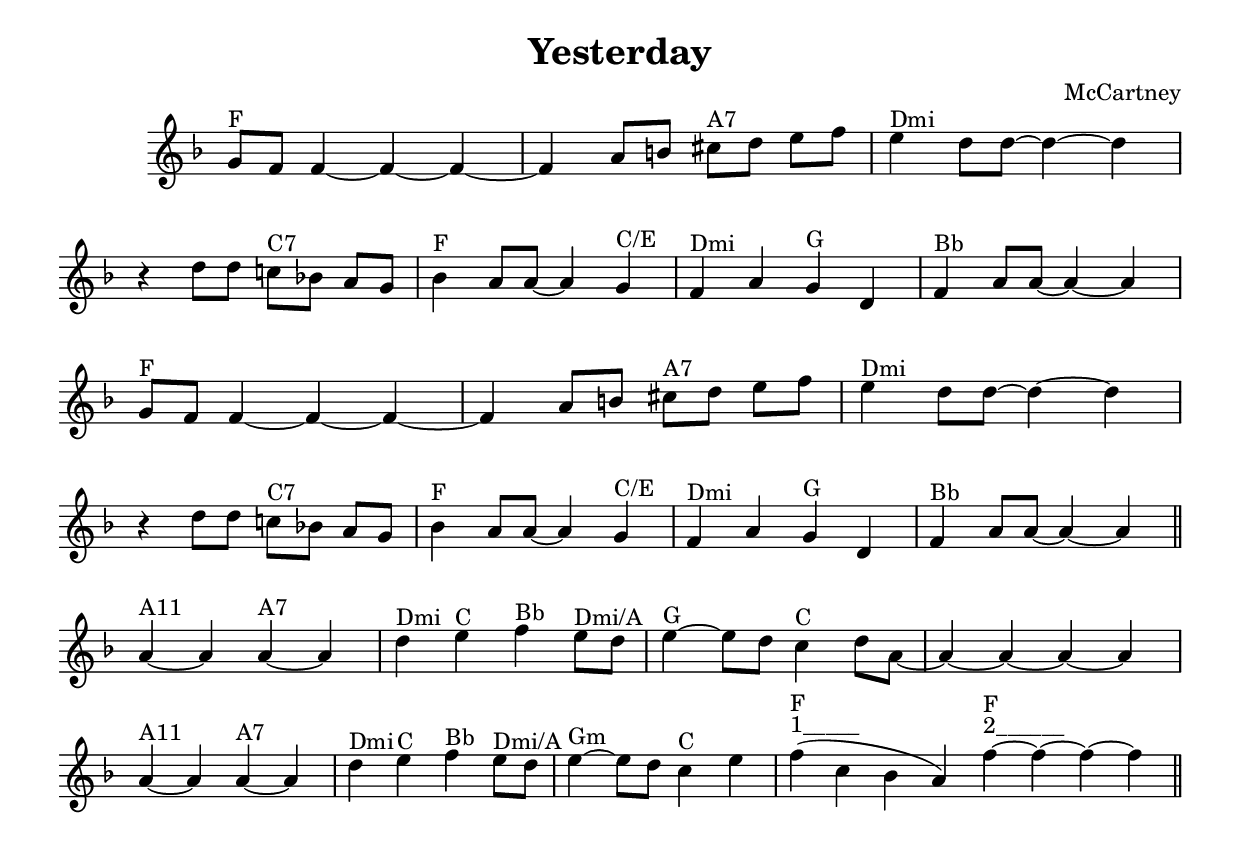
#(ly:set-option 'midi-extension "mid")
\version "2.12.3"
\include "english.ly"
\header{ 
title = "Yesterday"
composer = "McCartney"
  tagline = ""  % removed 
}
%{
 Filename: yesterday
Key: F
Mode: major
Title: Yesterday
Author: McCartney
Time: 4/4
EnteredBy: John Rothfield

      F             Em7   A7   *   Dmi  Dmi/C 
1) |  RS S -- --  | -- GM P#D NS | N DD -- -- |

  Bb    C7      F       C/E  Dmi G     Bb   F 
| -- DD Pm GR | m GG -- R- | S G R D | S GG - - |
                                   * 

      F              Em7   A7    *   Dmi  Dmi/C 
2) |  RS S- -- --  | -- GM P#D  NS | N DD -- -- |

     Bb    C7      F       C/E  Dmi G     Bb   F 
   | -- DD Pm GR | m GG -- R- | S G R D | S GG - - :|
                                      *


      A11  A7     Dmi
                    C Bb  Dmi/A      C        F
                      *        G 
3) || G -  G - |  D N S-  ND | N- -D P   DG | - - - - |

     A11 A7    Dmi Bb Dmi/A      C      F           F
                 C         Gm           1_____      2______
                   *                    *           *           
   | G - G - | D N S- ND | N- -D P N | (S P m G) :| S - - -     ||

  
 %}
  
melody = {
\once \override Staff.TimeSignature #'stencil = ##f
\clef treble
\key c \major
\autoBeamOn  
\cadenzaOn
\bar "|"  d'8[^"F" c'8] c'4~ c'4~  c'4~  \bar "|"  c'4  e'8[ fs'8] gs'8[^"A7" a'8] b'8[ c''8] \bar "|"  b'4^"Dmi" a'8[ a'8]~ a'4~  a'4  \bar "|" \break

\bar "|"  r4  a'8[ a'8] g'8[^"C7" f'8] e'8[ d'8] \bar "|"  f'4^"F" e'8[ e'8]~ e'4  d'4^"C/E"  \bar "|"  c'4^"Dmi" e'4 d'4^"G" a4 \bar "|"  c'4^"Bb" e'8[ e'8]~ e'4~ e'4 \bar "|" \break

\bar "|"  d'8[^"F" c'8] c'4~  c'4~  c'4~  \bar "|"  c'4  e'8[ fs'8] gs'8[^"A7" a'8] b'8[ c''8] \bar "|"  b'4^"Dmi" a'8[ a'8]~ a'4~  a'4  \bar "|" \break

\bar "|"  r4  a'8[ a'8] g'8[^"C7" f'8] e'8[ d'8] \bar "|"  f'4^"F" e'8[ e'8]~ e'4  d'4^"C/E"  \bar "|"  c'4^"Dmi" e'4 d'4^"G" a4 \bar "|"  c'4^"Bb" e'8[ e'8]~ e'4~ e'4 \bar ":|" \break

\bar "||"   e'4~^"A11" e'4 e'4~^"A7" e'4 \bar "|"  a'4^"Dmi" b'4^"C" c''4^"Bb"  b'8[^"Dmi/A" a'8] \bar "|"  b'4~^"G"  b'8[ a'8] g'4^"C" a'8[ e'8]~ \bar "|"  e'4~ e'4~ e'4~ e'4 \bar "|" \break

\bar "|"  e'4~^"A11" e'4 e'4~^"A7" e'4 \bar "|"  a'4^"Dmi" b'4^"C" c''4^"Bb"  b'8[^"Dmi/A" a'8] \bar "|"  b'4~^"Gm"  b'8[ a'8] g'4^"C" b'4 \bar "|"  c''4(^"1_____"^"F" g'4 f'4 e'4) \bar ":|"  c''4~^"2______"^"F" c''4~ c''4~ c''4 \bar "||"  \break

}

text = \lyricmode {
  
}

\score{
\transpose c' f'
<<
  \new Voice = "one" {
    \melody
  }
  \new Lyrics \lyricsto "one" \text
>>
\layout {
  \context {
       \Score
    \remove "Bar_number_engraver"
  } 
  }
\midi { 
  \context {
    \Score
    tempoWholesPerMinute = #(ly:make-moment 200 4)
   }
 }
}
